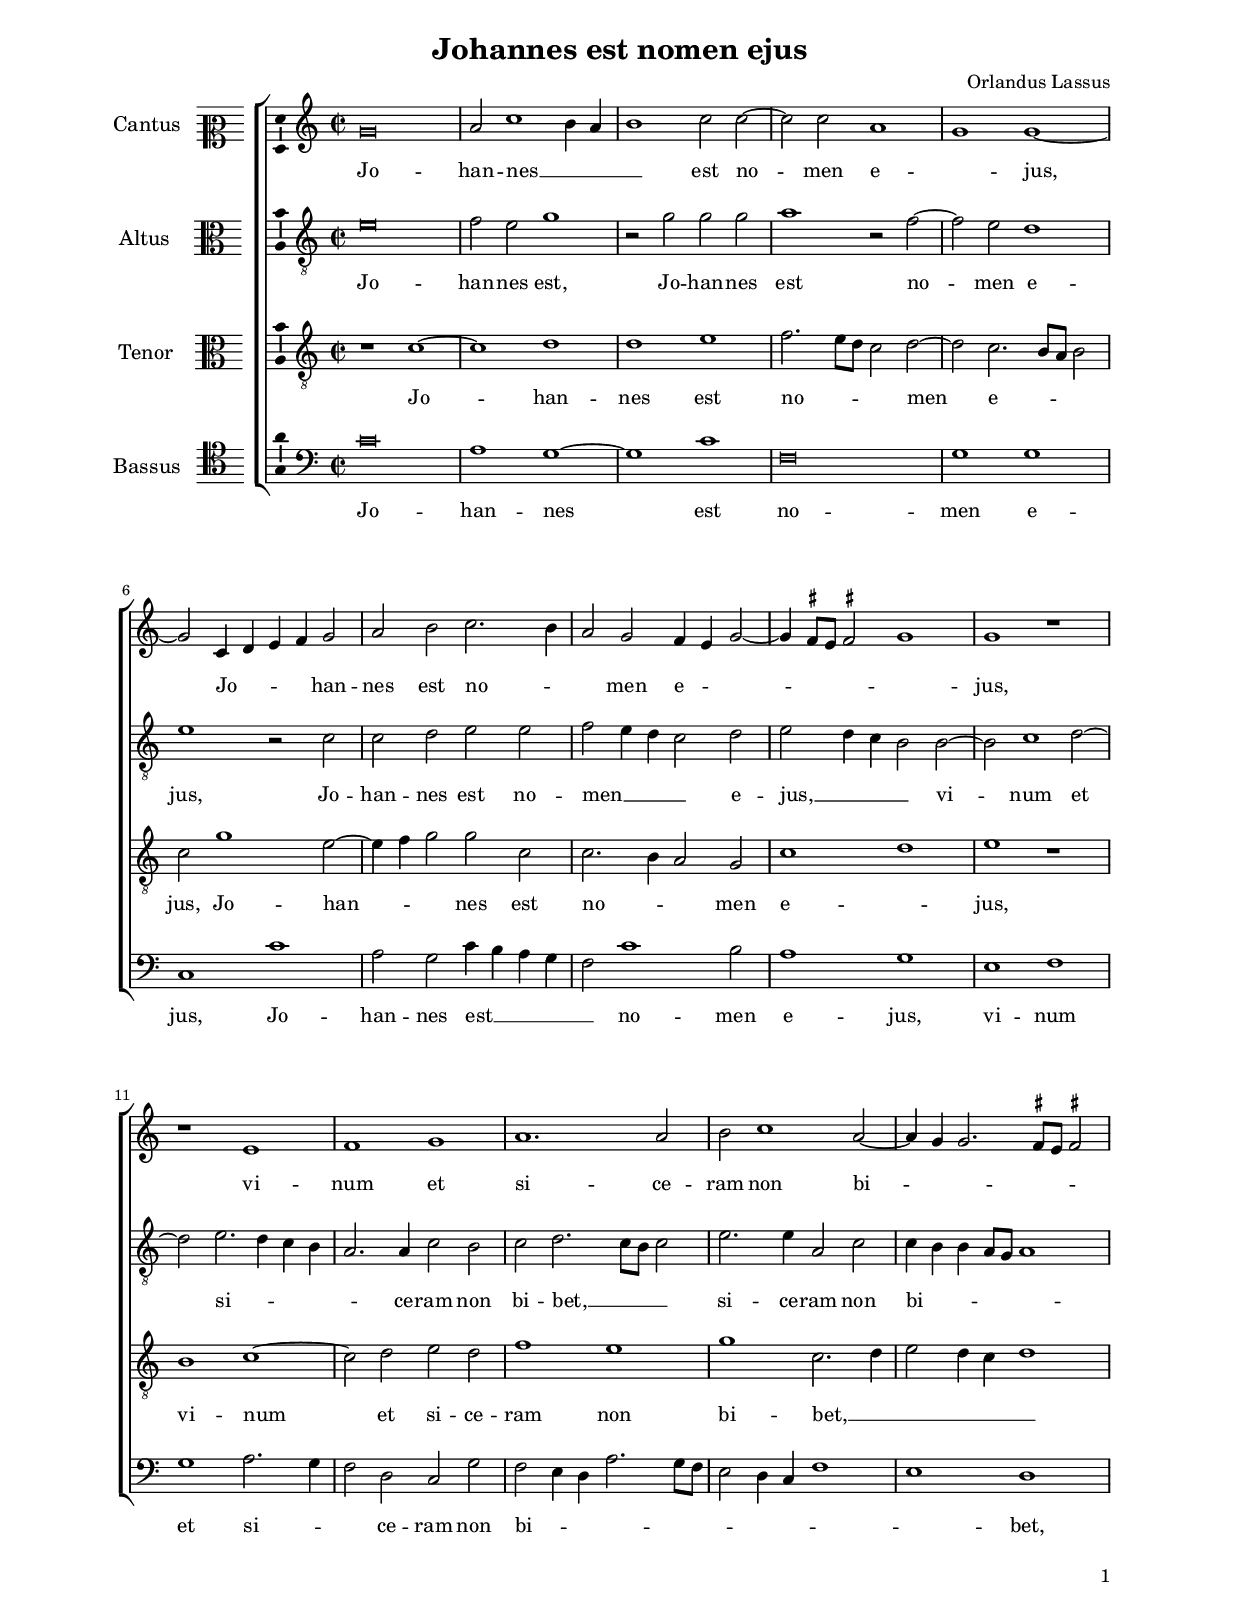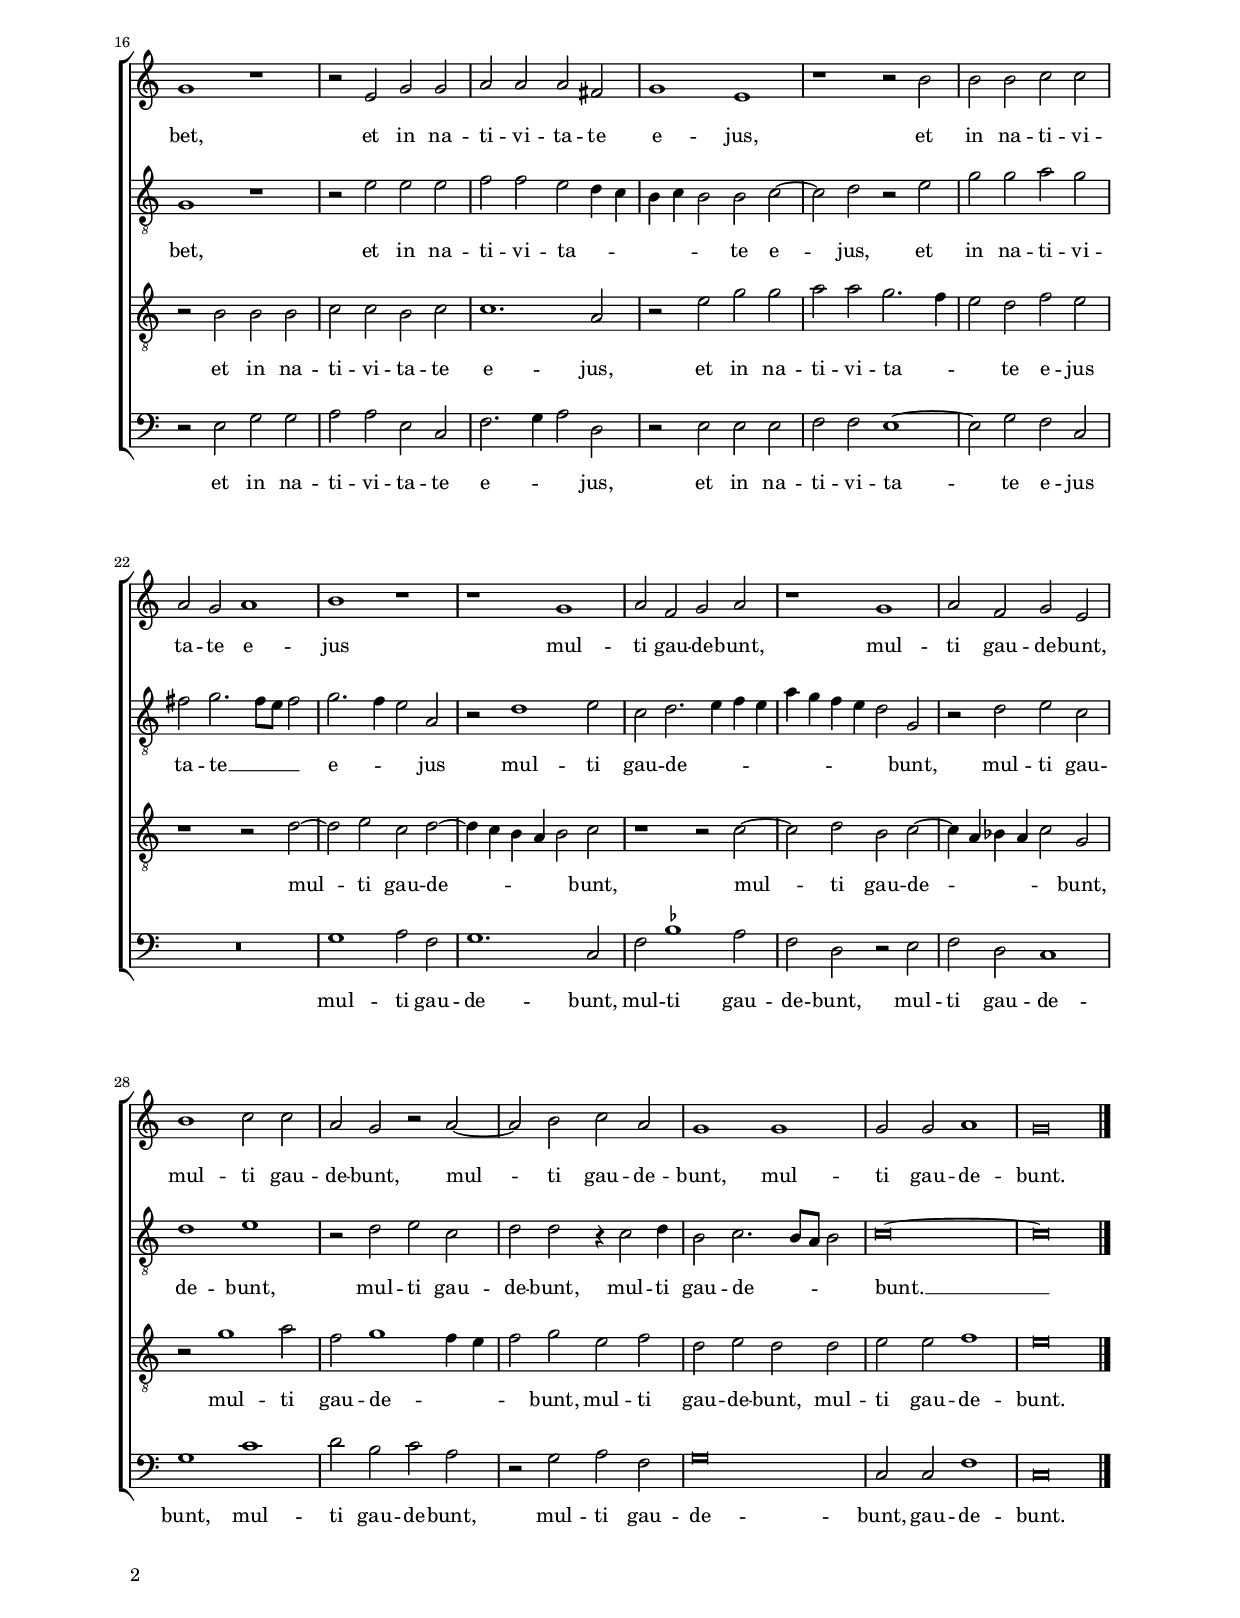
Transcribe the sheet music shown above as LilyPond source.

\header
{
	title="Johannes est nomen ejus"
	composer="Orlandus Lassus"
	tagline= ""
}

\version "2.24.3"
\language deutsch
#(set-global-staff-size 16)
% #(set-default-paper-size "letter")
#(ly:set-option 'point-and-click #f)



	ficta = { \once \set suggestAccidentals = ##t }
	
	forget = #(define-music-function (music) (ly:music?) #{
		\accidentalStyle forget
		$music
		\accidentalStyle default
		#})


\paper
	{
	top-margin = 2 \cm
	bottom-margin = 1.4 \cm
	left-margin = 2.2 \cm
	right-margin = 2.2 \cm
	ragged-bottom = ##f
	ragged-last-bottom = ##f
	print-page-number = ##f
	system-system-spacing = #'((basic-distance . 17) (minimum-distance . 13) (padding . 5) (strechability . 150))
	oddFooterMarkup=\markup   \fill-line { "" \fromproperty #'page:page-number-string }
	evenFooterMarkup=\markup  \fill-line { \fromproperty #'page:page-number-string "" }
	last-bottom-spacing = #'((basic-distance . 11) (minimum-distance . 7) (padding . 4))
%	systems-per-page = 3
%   page-count = 3        
%	min-systems-per-page = 3
	}


incipitcantus = \markup { \score {
	{
	\set Staff.instrumentName = \markup { \fontsize #1 "Cantus" }
	\key c \major
	\clef mezzosoprano
	s4 \bar ""
	}
	\layout  {
	raggedright = ##t
	indent = 1.6 \cm
	line-width = 2.4\cm
	\context { \Staff \remove Time_signature_engraver }
	\override Staff.Clef.Y-extent = #'(0 . 0)
	}} \hspace #1 }
	
      
incipitaltus = \markup { \score {
	{
	\set Staff.instrumentName = \markup { \fontsize #1 "Altus" }
	\key c \major
	\clef alto
	s4 \bar ""
	}
	\layout  {
	raggedright = ##t
	indent = 1.6 \cm
	line-width = 2.4\cm
	\context { \Staff \remove Time_signature_engraver }
	\override Staff.Clef.Y-extent = #'(0 . 0)
	}} \hspace #1 }


incipittenor = \markup { \score {
	{
	\set Staff.instrumentName = \markup { \fontsize #1 "Tenor" }
	\key c \major
	\clef alto
	s4 \bar ""
	}
	\layout  {
	raggedright = ##t
	indent = 1.6 \cm
	line-width = 2.4\cm
	\context { \Staff \remove Time_signature_engraver }
	\override Staff.Clef.Y-extent = #'(0 . 0)
	}} \hspace #1 }


incipitbassus = \markup { \score {
	{
	\set Staff.instrumentName = \markup { \fontsize #1 "Bassus" }
	\key c \major
	\clef tenor
	s4 \bar ""
	}
	\layout  {
	raggedright = ##t
	indent = 1.6 \cm
	line-width = 2.4\cm
	\context { \Staff \remove Time_signature_engraver }
	\override Staff.Clef.Y-extent = #'(0 . 0)
	}} \hspace #1 }


global = {
	\key c \major
	\time 2/2 \set Score.measureLength = #(ly:make-moment 2/1)
	\set Score.tempoHideNote = ##t
	\tempo 2 = 95
	\skip 1*2*33 \bar "|."
	}
	

cantus =  \relative c''
	{
	g\breve
	a2 c1 h4 a
	h1 c2 c~
	c2 c a1
%5
	g1 g~ |
	g2 c,4 d e f g2
	a2 h c2. h4
	a2 g f4 e g2~
	g4 \ficta fis8 e \ficta fis!2 g1
%10
	g1 r |
	r1 e
	f1 g
	a1. a2
	h2 c1 a2~
%15
	a4 g g2. \ficta fis8 e \ficta fis!2 |
	g1 r
	r2 e g g
	a2 a a fis
	g1 e
%20
	r1 r2 h' |
	h2 h c c
	a2 g a1
	h1 r
	r1 g
%25
	a2 f g a |
	r1 g
	a2 f g e
	h'1 c2 c
	a2 g r a~
%30
	a2 h c a |
	g1 g
	g2 g a1
	g\breve |
	}


altus =  \relative c'
	{
	e\breve
	f2 e g1
	r2 g g g
	a1 r2 f~
%5
	f2 e d1 |
	e1 r2 c
	c2 d e e
	f2 e4 d c2 d
	e2 d4 c h2 h~
%10
	h2 c1 d2~ |
	d2 e2. d4 c h
	a2. a4 c2 h
	c2 d2. c8 h c2
	e2. e4 a,2 c
%15
	c4 h h a8 g a1 |
	g1 r
	r2 e' e e
	f2 f e d4 c
	h4 c h2 h c~
%20
	c2 d r e |
	g2 g a g
	fis2 g2. fis8 e fis2
	g2. f4 e2 a,
	r2 d1 e2
%25
	c2 d2. e4 f e |
	a4 g f e d2 g,
	r2 d' e c
	d1 e
	r2 d e c
%30
	d2 d r4 c2 d4 |
	h2 c2. h8 a h2
	c\breve~
	c\breve |
	}


tenor =  \relative c'
	{
	r1 c~
	c1 d
	d1 e
	f2. e8 d c2 d~
%5
	d2 c2. h8 a h2 |
	c2 g'1 e2~
	e4 f g2 g c,
	c2. h4 a2 g
	c1 d
%10
	e1 r |
	h1 c~
	c2 d e d
	f1 e
	g1 c,2. d4
%15
	e2 d4 c d1 |
	r2 h h h
	c2 c h c
	c1. a2
	r2 e' g g
%20
	a2 a g2. f4 |
	e2 d f e
	r1 r2 d~
	d2 e c d~
	d4 c h a h2 c
%25
	r1 r2 c~ |
	c2 d h c~
	c4 a b a c2 g
	r2 g'1 a2
	f2 g1 f4 e
%30
	f2 g e f |
	d2 e d d
	e2 e f1
	e\breve |
	}


bassus  =  \relative c
	{
	c'\breve
	a1 g~
	g1 c
	f,\breve
%5
	g1 g |
	c,1 c'
	a2 g c4 h a g
	f2 c'1 h2
	a1 g
%10
	e1 f |
	g1 a2. g4
	f2 d c g'
	f2 e4 d a'2. g8 f
	e2 d4 c f1
%15
	e1 d |
	r2 e g g
	a2 a e c
	f2. g4 a2 d,
	r2 e e e
%20
	f2 f e1~ |
	e2 g f c
	R\breve
	g'1 a2 f
	g1. c,2
%25
	f2 \ficta b1 a2 |
	f2 d r e
	f2 d c1
	g'1 c
	d2 h c a
%30
	r2 g a f |
	g\breve
	c,2 c f1
	c\breve |
	}


lyricscantus = \lyricmode {
	Jo -- han -- nes __ _ _ _ est no -- men e -- _ jus,
	Jo -- _ _ _ han -- nes est no -- _ _ men e -- _ _ _ _ _ _ jus,
	vi -- num et si -- ce -- ram non bi -- _ _ _ _ _ bet,
	et in na -- ti -- vi -- ta -- te e -- jus,
	et in na -- ti -- vi -- ta -- te e -- jus
	mul -- ti gau -- de -- bunt,
	mul -- ti gau -- de -- bunt,
	mul -- ti gau -- de -- bunt,
	mul -- ti gau -- de -- bunt,
	mul -- ti gau -- de -- bunt.
	}


lyricsaltus = \lyricmode {
	Jo -- han -- nes est,
	Jo -- han -- nes est no -- men e -- jus,
	Jo -- han -- nes est no -- men __ _ _ _ e -- jus, __ _ _ _ 
	vi -- num et si -- _ _ _ _ ce -- ram non bi -- bet, __ _ _ _ 
	si -- ce -- ram non bi -- _ _ _ _ _ bet,
	et in na -- ti -- vi -- ta -- _ _ _ _ _ te e -- jus,
	et in na -- ti -- vi -- ta -- te __ _ _ _ e -- _ _ jus
	mul -- ti gau -- de -- _ _ _ _ _ _ _ _ bunt,
	mul -- ti gau -- de -- bunt,
	mul -- ti gau -- de -- bunt,
	mul -- ti gau -- de -- _ _ _ bunt. __
	}


lyricstenor = \lyricmode {
	Jo -- han -- nes est no -- _ _ _ men e -- _ _ _ jus,
	Jo -- han -- _ _ nes est no -- _ _ men e -- _ jus,
	vi -- num et si -- ce -- ram non bi -- bet, __ _ _ _ _ _
	et in na -- ti -- vi -- ta -- te e -- jus,
	et in na -- ti -- vi -- ta -- _ _ te e -- jus
	mul -- ti gau -- de -- _ _ _ _ bunt,
	mul -- ti gau -- de -- _ _ _ _ bunt,
	mul -- ti gau -- de -- _ _ _ bunt,
	mul -- ti gau -- de -- bunt,
	mul -- ti gau -- de -- bunt.
	}


lyricsbassus = \lyricmode {
	Jo -- han -- nes est no -- men e -- jus,
	Jo -- han -- nes est __ _ _ _ _ no -- men e -- jus,
	vi -- num et si -- _ _ ce -- ram non bi -- _ _ _ _ _ _ _ _ _ _ bet,
	et in na -- ti -- vi -- ta -- te e -- _ _ jus,
	et in na -- ti -- vi -- ta -- te e -- jus
	mul -- ti gau -- de -- bunt,
	mul -- ti gau -- de -- bunt,
	mul -- ti gau -- de -- bunt,
	mul -- ti gau -- de -- bunt,
	mul -- ti gau -- de -- bunt,
	gau -- de -- bunt.
	}


\score
{  
	\transpose c c {
	\new ChoirStaff \with { \override StaffGrouper.staff-staff-spacing.basic-distance = #13 }
	<<

	\new Staff << \global
	\new Voice="v1" {
		\set Staff.instrumentName=\incipitcantus
        %       \set Staff.instrumentName="S"
		\set Staff.midiInstrument = "reed organ"
		\clef violin
		\cantus }
	\new Lyrics \lyricsto "v1" {\lyricscantus }
	>>


	\new Staff << \global
	\new Voice="v2" {
		\set Staff.instrumentName=\incipitaltus
        %       \set Staff.instrumentName="A"
		\set Staff.midiInstrument = "reed organ"
		\clef "G_8" % violin
		\altus}
	\new Lyrics \lyricsto "v2" {\lyricsaltus }
	>>


	\new Staff << \global
	\new Voice="v3" {
		\set Staff.instrumentName=\incipittenor
        %       \set Staff.instrumentName="T"
		\set Staff.midiInstrument = "reed organ"
		\clef "G_8" % violin
		\tenor }
	\new Lyrics \lyricsto "v3" {\lyricstenor }
	>>


	\new Staff << \global
	\new Voice="v4" {
		\set Staff.instrumentName=\incipitbassus
        %       \set Staff.instrumentName="B"
		\set Staff.midiInstrument = "reed organ"
		\clef bass % "G_8"
		\bassus }
	\new Lyrics \lyricsto "v4" {\lyricsbassus}
	>>

	>>
	} % transpose

	\layout
	{
	indent = 2.3 \cm
	\context { \Lyrics \override VerticalAxisGroup.nonstaff-relatedstaff-spacing.padding = #2.3 }
%	\context { \Lyrics \override LyricText.font-size = #1 }
	\context { \Staff \override TimeSignature.break-visibility = #end-of-line-invisible }
	\context { \Staff \consists Ambitus_engraver }
	\context { \Score \override BarNumber.padding = #2 }
	\context { \Voice \override NoteHead.style = #'baroque }
	}

\midi
	{
	}
	
}


% EOF
